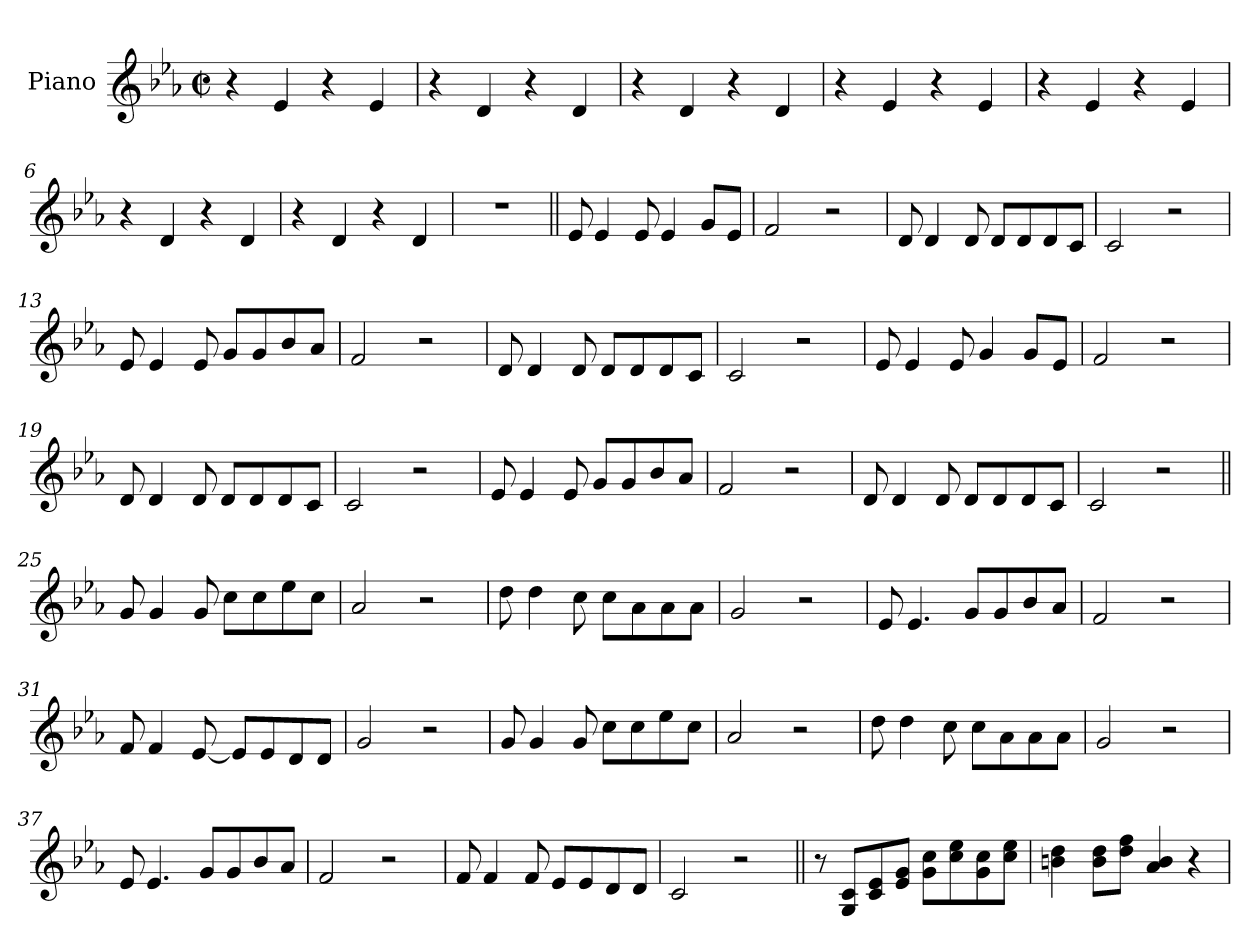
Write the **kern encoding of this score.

**kern
*part1
*staff1
*I"Piano
*I'Pno.
*clefG2
*k[b-e-a-]
*M2/2
*met(c|)
*MM160
=1
4r
4e-!
4r
4e-!
=2
4r
4d!
4r
4d!
=3
4r
4d!
4r
4d!
=4
4r
4e-!
4r
4e-!
=5
4r
4e-!
4r
4e-!
=6
4r
4d!
4r
4d!
=7
4r
4d!
4r
4d!
=8
1r
=9||
8e-
4e-
8e-
4e-
8gL
8e-J
=10
2f
2r
=11
8d
4d
8d
8dL
8d
8d
8cJ
=12
2c
2r
=13
8e-
4e-
8e-
8gL
8g
8b-
8a-J
=14
2f
2r
=15
8d
4d
8d
8dL
8d
8d
8cJ
=16
2c
2r
=17
8e-
4e-
8e-
4g
8gL
8e-J
=18
2f
2r
=19
8d
4d
8d
8dL
8d
8d
8cJ
=20
2c
2r
=21
8e-
4e-
8e-
8gL
8g
8b-
8a-J
=22
2f
2r
=23
8d
4d
8d
8dL
8d
8d
8cJ
=24
2c
2r
=25||
8g
4g
8g
8ccL
8cc
8ee-
8ccJ
=26
2a-
2r
=27
8dd
4dd
8cc
8ccL
8a-
8a-
8a-J
=28
2g
2r
=29
8e-
4.e-
8gL
8g
8b-
8a-J
=30
2f
2r
=31
8f
4f
[8e-
8e-L]
8e-
8d
8dJ
=32
2g
2r
=33
8g
4g
8g
8ccL
8cc
8ee-
8ccJ
=34
2a-
2r
=35
8dd
4dd
8cc
8ccL
8a-
8a-
8a-J
=36
2g
2r
=37
8e-
4.e-
8gL
8g
8b-
8a-J
=38
2f
2r
=39
8f
4f
8f
8e-L
8e-
8d
8dJ
=40
2c
2r
=41||
8r
8G! 8c!L
8c! 8e-!
8e-! 8g!J
8g! 8cc!L
8cc! 8ee-!
8g! 8cc!
8cc! 8ee-!J
=42
4bn! 4dd!
8b! 8dd!L
8dd! 8ff!J
4a-! 4b!
4r
=
*-
